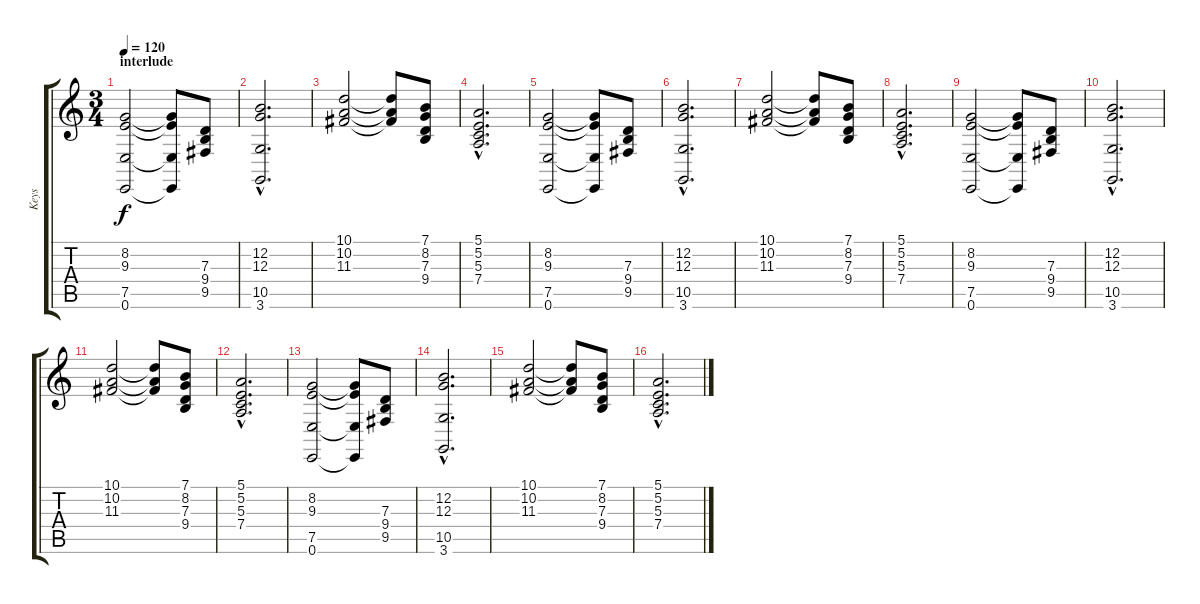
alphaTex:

\track ("Keys" "Keys") {instrument stringensemble1}
\staff {score tabs}
\tuning (E4 B3 G3 D3 A2 E2) {hide}
\ts (3 4)
\section ("" "interlude")
\tempo 120
\clef g2
\ks c
(8.2 9.3 7.5 0.6).2{dy f} (8.2{t} 9.3{t} 7.5{t} 0.6{t}).8 (7.3 9.4 9.5).8 |
(12.2{hac} 12.3{hac} 10.5{hac} 3.6{hac}).2{d} |
(10.1 10.2 11.3).2 (10.1{t} 10.2{t} 11.3{t}).8 (7.1 8.2 7.3 9.4).8 |
(5.1{hac} 5.2{hac} 5.3{hac} 7.4{hac}).2{d} |
(8.2 9.3 7.5 0.6).2 (8.2{t} 9.3{t} 7.5{t} 0.6{t}).8 (7.3 9.4 9.5).8 |
(12.2{hac} 12.3{hac} 10.5{hac} 3.6{hac}).2{d} |
(10.1 10.2 11.3).2 (10.1{t} 10.2{t} 11.3{t}).8 (7.1 8.2 7.3 9.4).8 |
(5.1{hac} 5.2{hac} 5.3{hac} 7.4{hac}).2{d} |
(8.2 9.3 7.5 0.6).2 (8.2{t} 9.3{t} 7.5{t} 0.6{t}).8 (7.3 9.4 9.5).8 |
(12.2{hac} 12.3{hac} 10.5{hac} 3.6{hac}).2{d} |
(10.1 10.2 11.3).2 (10.1{t} 10.2{t} 11.3{t}).8 (7.1 8.2 7.3 9.4).8 |
(5.1{hac} 5.2{hac} 5.3{hac} 7.4{hac}).2{d} |
(8.2 9.3 7.5 0.6).2 (8.2{t} 9.3{t} 7.5{t} 0.6{t}).8 (7.3 9.4 9.5).8 |
(12.2{hac} 12.3{hac} 10.5{hac} 3.6{hac}).2{d} |
(10.1 10.2 11.3).2 (10.1{t} 10.2{t} 11.3{t}).8 (7.1 8.2 7.3 9.4).8 |
(5.1{hac} 5.2{hac} 5.3{hac} 7.4{hac}).2{d}
